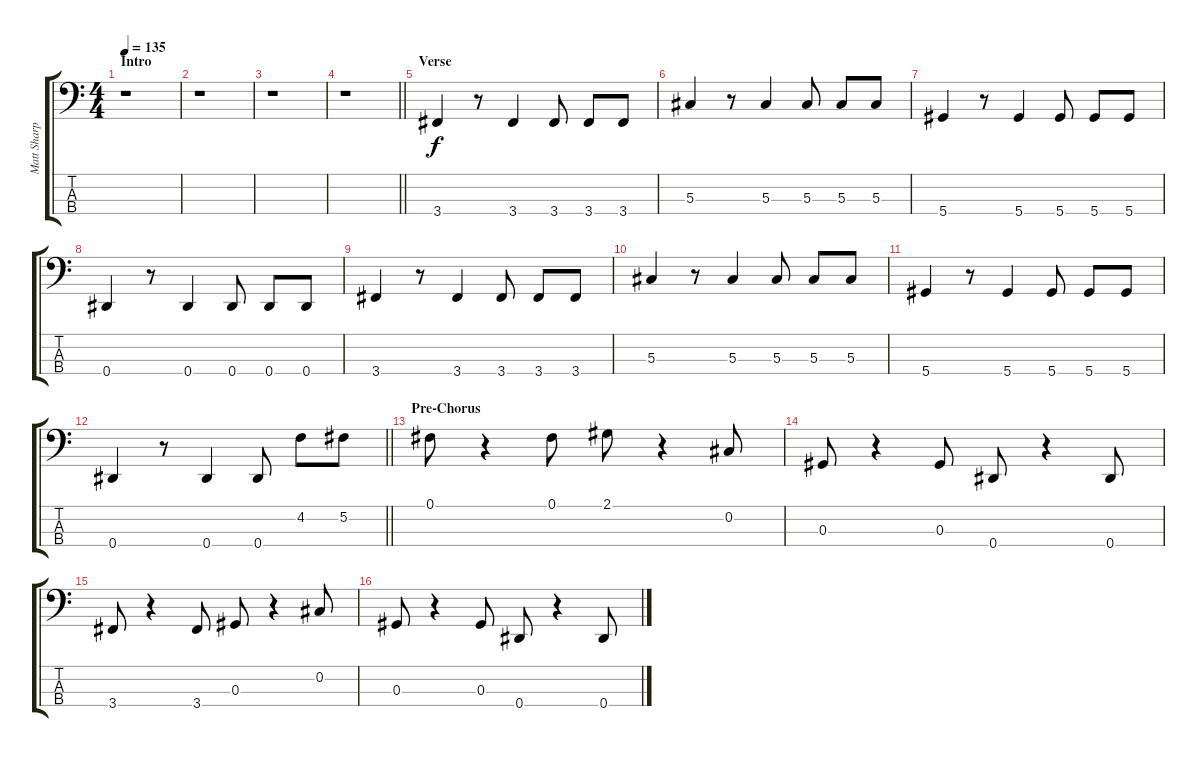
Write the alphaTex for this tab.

\track ("Matt Sharp" "Matt Sharp") {instrument fretlessbass}
\staff {score tabs}
\tuning (Gb2 Db2 Ab1 Eb1) {hide}
\ts (4 4)
\section ("" "Intro")
\tempo 135
\clef f4
\ks c
r.1{dy f instrument fretlessbass} |
r.1 |
r.1 |
\barLineRight lightlight
r.1 |
\section ("" "Verse")
3.4.4 r.8 3.4.4 3.4.8 3.4.8 3.4.8 |
5.3.4 r.8 5.3.4 5.3.8 5.3.8 5.3.8 |
5.4.4 r.8 5.4.4 5.4.8 5.4.8 5.4.8 |
0.4.4 r.8 0.4.4 0.4.8 0.4.8 0.4.8 |
3.4.4 r.8 3.4.4 3.4.8 3.4.8 3.4.8 |
5.3.4 r.8 5.3.4 5.3.8 5.3.8 5.3.8 |
5.4.4 r.8 5.4.4 5.4.8 5.4.8 5.4.8 |
\barLineRight lightlight
0.4.4 r.8 0.4.4 0.4.8 4.2.8 5.2.8 |
\section ("" "Pre-Chorus")
0.1.8 r.4 0.1.8 2.1.8 r.4 0.2.8 |
0.3.8 r.4 0.3.8 0.4.8 r.4 0.4.8 |
3.4.8 r.4 3.4.8 0.3.8 r.4 0.2.8 |
0.3.8 r.4 0.3.8 0.4.8 r.4 0.4.8
